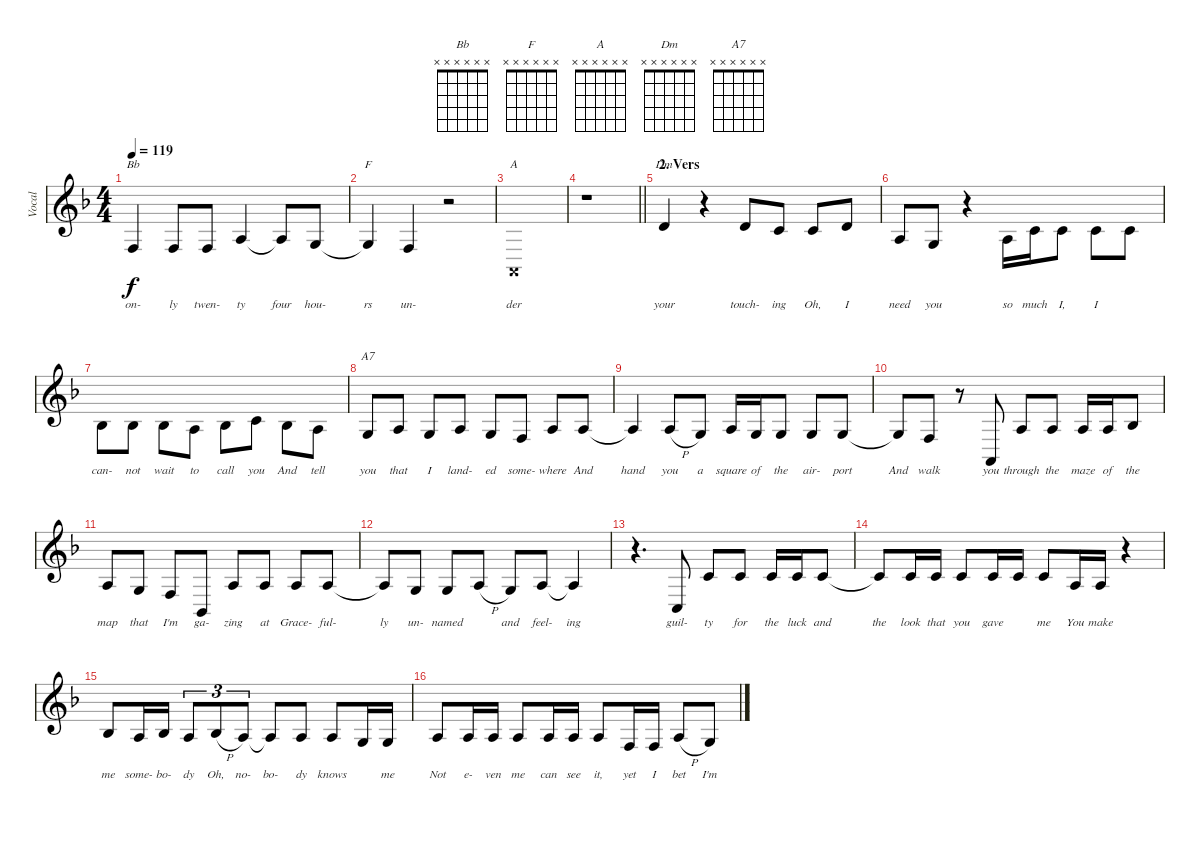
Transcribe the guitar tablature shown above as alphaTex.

\track ("Vocal" "Vocal") {instrument synthbrass1}
\staff {score}
\tuning (Eb4 Bb3 Gb3 Db3 Ab2 D2) {hide}
\chord ("Bb" x x x x x x)
\chord ("F" x x x x x x)
\chord ("A" x x x x x x)
\chord ("Dm" x x x x x x)
\chord ("A7" x x x x x x)
\ts (4 4)
\tempo 119
\clef g2
\ks dminor
4.4.4{ch "Bb" lyrics (0 "on-") lyrics (1 "") lyrics (2 "") lyrics (3 "") lyrics (4 "") dy f} 4.4.8{lyrics (0 "ly") lyrics (1 "") lyrics (2 "") lyrics (3 "") lyrics (4 "")} 4.4.8{lyrics (0 "twen-") lyrics (1 "") lyrics (2 "") lyrics (3 "") lyrics (4 "")} 3.3.4{lyrics (0 "ty") lyrics (1 "") lyrics (2 "") lyrics (3 "") lyrics (4 "")} 3.3{t}.8{lyrics (0 "four") lyrics (1 "") lyrics (2 "") lyrics (3 "") lyrics (4 "")} 1.3.8{lyrics (0 "hou-") lyrics (1 "") lyrics (2 "") lyrics (3 "") lyrics (4 "")} |
1.3{t}.4{ch "F" lyrics (0 "rs") lyrics (1 "") lyrics (2 "") lyrics (3 "") lyrics (4 "")} 4.4.4{lyrics (0 "un-") lyrics (1 "") lyrics (2 "") lyrics (3 "") lyrics (4 "")} r.2 |
1.5{x}.1{ch "A" lyrics (0 "der") lyrics (1 "") lyrics (2 "") lyrics (3 "") lyrics (4 "")} |
\barLineRight lightlight
r.1 |
\section ("" "2. Vers")
4.2.4{ch "Dm" lyrics (0 "your") lyrics (1 "") lyrics (2 "") lyrics (3 "") lyrics (4 "")} r.4 4.2.8{lyrics (0 "touch-") lyrics (1 "") lyrics (2 "") lyrics (3 "") lyrics (4 "")} 2.2.8{lyrics (0 "ing") lyrics (1 "") lyrics (2 "") lyrics (3 "") lyrics (4 "")} 2.2.8{lyrics (0 "Oh,") lyrics (1 "") lyrics (2 "") lyrics (3 "") lyrics (4 "")} 4.2.8{lyrics (0 "I") lyrics (1 "") lyrics (2 "") lyrics (3 "") lyrics (4 "")} |
3.3.8{lyrics (0 "need") lyrics (1 "") lyrics (2 "") lyrics (3 "") lyrics (4 "")} 1.3.8{lyrics (0 "you") lyrics (1 "") lyrics (2 "") lyrics (3 "") lyrics (4 "")} r.4 3.3.16{lyrics (0 "so") lyrics (1 "") lyrics (2 "") lyrics (3 "") lyrics (4 "") beam Down} 6.3.16{lyrics (0 "much") lyrics (1 "") lyrics (2 "") lyrics (3 "") lyrics (4 "") beam Down} 6.3.8{lyrics (0 "I,") lyrics (1 "") lyrics (2 "") lyrics (3 "") lyrics (4 "") beam Down} 6.3.8{lyrics (0 "I") lyrics (1 "") lyrics (2 "") lyrics (3 "") lyrics (4 "") beam Down} 6.3.8{lyrics (0 "") lyrics (1 "") lyrics (2 "") lyrics (3 "") lyrics (4 "") beam Down} |
4.3.8{lyrics (0 "can-") lyrics (1 "") lyrics (2 "") lyrics (3 "") lyrics (4 "") beam Down} 4.3.8{lyrics (0 "not") lyrics (1 "") lyrics (2 "") lyrics (3 "") lyrics (4 "") beam Down} 4.3.8{lyrics (0 "wait") lyrics (1 "") lyrics (2 "") lyrics (3 "") lyrics (4 "") beam Down} 3.3.8{lyrics (0 "to") lyrics (1 "") lyrics (2 "") lyrics (3 "") lyrics (4 "") beam Down} 4.3.8{lyrics (0 "call") lyrics (1 "") lyrics (2 "") lyrics (3 "") lyrics (4 "") beam Down} 6.3.8{lyrics (0 "you") lyrics (1 "") lyrics (2 "") lyrics (3 "") lyrics (4 "") beam Down} 4.3.8{lyrics (0 "And") lyrics (1 "") lyrics (2 "") lyrics (3 "") lyrics (4 "") beam Down} 3.3.8{lyrics (0 "tell") lyrics (1 "") lyrics (2 "") lyrics (3 "") lyrics (4 "") beam Down} |
1.3.8{ch "A7" lyrics (0 "you") lyrics (1 "") lyrics (2 "") lyrics (3 "") lyrics (4 "")} 3.3.8{lyrics (0 "that") lyrics (1 "") lyrics (2 "") lyrics (3 "") lyrics (4 "")} 1.3.8{lyrics (0 "I") lyrics (1 "") lyrics (2 "") lyrics (3 "") lyrics (4 "")} 3.3.8{lyrics (0 "land-") lyrics (1 "") lyrics (2 "") lyrics (3 "") lyrics (4 "")} 1.3.8{lyrics (0 "ed") lyrics (1 "") lyrics (2 "") lyrics (3 "") lyrics (4 "")} 4.4.8{lyrics (0 "some-") lyrics (1 "") lyrics (2 "") lyrics (3 "") lyrics (4 "")} 3.3.8{lyrics (0 "where") lyrics (1 "") lyrics (2 "") lyrics (3 "") lyrics (4 "")} 3.3.8{lyrics (0 "And") lyrics (1 "") lyrics (2 "") lyrics (3 "") lyrics (4 "")} |
3.3{t}.4{lyrics (0 "hand") lyrics (1 "") lyrics (2 "") lyrics (3 "") lyrics (4 "")} 3.3{h}.8{lyrics (0 "you") lyrics (1 "") lyrics (2 "") lyrics (3 "") lyrics (4 "")} 1.3.8{lyrics (0 "a") lyrics (1 "") lyrics (2 "") lyrics (3 "") lyrics (4 "")} 3.3.16{lyrics (0 "square") lyrics (1 "") lyrics (2 "") lyrics (3 "") lyrics (4 "")} 1.3.16{lyrics (0 "of") lyrics (1 "") lyrics (2 "") lyrics (3 "") lyrics (4 "")} 1.3.8{lyrics (0 "the") lyrics (1 "") lyrics (2 "") lyrics (3 "") lyrics (4 "")} 1.3.8{lyrics (0 "air-") lyrics (1 "") lyrics (2 "") lyrics (3 "") lyrics (4 "")} 1.3.8{lyrics (0 "port") lyrics (1 "") lyrics (2 "") lyrics (3 "") lyrics (4 "")} |
1.3{t}.8{lyrics (0 "And") lyrics (1 "") lyrics (2 "") lyrics (3 "") lyrics (4 "")} 4.4.8{lyrics (0 "walk") lyrics (1 "") lyrics (2 "") lyrics (3 "") lyrics (4 "")} r.8 1.5.8{lyrics (0 "you") lyrics (1 "") lyrics (2 "") lyrics (3 "") lyrics (4 "")} 3.3.8{lyrics (0 "through") lyrics (1 "") lyrics (2 "") lyrics (3 "") lyrics (4 "")} 3.3.8{lyrics (0 "the") lyrics (1 "") lyrics (2 "") lyrics (3 "") lyrics (4 "")} 3.3.16{lyrics (0 "maze") lyrics (1 "") lyrics (2 "") lyrics (3 "") lyrics (4 "")} 3.3.16{lyrics (0 "of") lyrics (1 "") lyrics (2 "") lyrics (3 "") lyrics (4 "")} 4.3.8{lyrics (0 "the") lyrics (1 "") lyrics (2 "") lyrics (3 "") lyrics (4 "")} |
3.3.8{lyrics (0 "map") lyrics (1 "") lyrics (2 "") lyrics (3 "") lyrics (4 "")} 1.3.8{lyrics (0 "that") lyrics (1 "") lyrics (2 "") lyrics (3 "") lyrics (4 "")} 4.4.8{lyrics (0 "I'm") lyrics (1 "") lyrics (2 "") lyrics (3 "") lyrics (4 "")} 2.5.8{lyrics (0 "ga-") lyrics (1 "") lyrics (2 "") lyrics (3 "") lyrics (4 "")} 3.3.8{lyrics (0 "zing") lyrics (1 "") lyrics (2 "") lyrics (3 "") lyrics (4 "")} 3.3.8{lyrics (0 "at") lyrics (1 "") lyrics (2 "") lyrics (3 "") lyrics (4 "")} 3.3.8{lyrics (0 "Grace-") lyrics (1 "") lyrics (2 "") lyrics (3 "") lyrics (4 "")} 3.3.8{lyrics (0 "ful-") lyrics (1 "") lyrics (2 "") lyrics (3 "") lyrics (4 "")} |
3.3{t}.8{lyrics (0 "ly") lyrics (1 "") lyrics (2 "") lyrics (3 "") lyrics (4 "")} 1.3.8{lyrics (0 "un-") lyrics (1 "") lyrics (2 "") lyrics (3 "") lyrics (4 "")} 1.3.8{lyrics (0 "named") lyrics (1 "") lyrics (2 "") lyrics (3 "") lyrics (4 "")} 3.3{h}.8{lyrics (0 "") lyrics (1 "") lyrics (2 "") lyrics (3 "") lyrics (4 "")} 1.3.8{lyrics (0 "and") lyrics (1 "") lyrics (2 "") lyrics (3 "") lyrics (4 "")} 3.3.8{lyrics (0 "feel-") lyrics (1 "") lyrics (2 "") lyrics (3 "") lyrics (4 "")} 3.3{t}.4{lyrics (0 "ing") lyrics (1 "") lyrics (2 "") lyrics (3 "") lyrics (4 "")} |
r.4{d} 4.5.8{lyrics (0 "guil-") lyrics (1 "") lyrics (2 "") lyrics (3 "") lyrics (4 "")} 2.2.8{lyrics (0 "ty") lyrics (1 "") lyrics (2 "") lyrics (3 "") lyrics (4 "")} 2.2.8{lyrics (0 "for") lyrics (1 "") lyrics (2 "") lyrics (3 "") lyrics (4 "")} 2.2.16{lyrics (0 "the") lyrics (1 "") lyrics (2 "") lyrics (3 "") lyrics (4 "")} 2.2.16{lyrics (0 "luck") lyrics (1 "") lyrics (2 "") lyrics (3 "") lyrics (4 "")} 2.2.8{lyrics (0 "and") lyrics (1 "") lyrics (2 "") lyrics (3 "") lyrics (4 "")} |
2.2{t}.8{lyrics (0 "the") lyrics (1 "") lyrics (2 "") lyrics (3 "") lyrics (4 "")} 2.2.16{lyrics (0 "look") lyrics (1 "") lyrics (2 "") lyrics (3 "") lyrics (4 "")} 2.2.16{lyrics (0 "that") lyrics (1 "") lyrics (2 "") lyrics (3 "") lyrics (4 "")} 2.2.8{lyrics (0 "you") lyrics (1 "") lyrics (2 "") lyrics (3 "") lyrics (4 "")} 2.2.16{lyrics (0 "gave") lyrics (1 "") lyrics (2 "") lyrics (3 "") lyrics (4 "")} 2.2.16{lyrics (0 "") lyrics (1 "") lyrics (2 "") lyrics (3 "") lyrics (4 "")} 2.2.8{lyrics (0 "me") lyrics (1 "") lyrics (2 "") lyrics (3 "") lyrics (4 "")} 3.3.16{lyrics (0 "You") lyrics (1 "") lyrics (2 "") lyrics (3 "") lyrics (4 "")} 3.3.16{lyrics (0 "make") lyrics (1 "") lyrics (2 "") lyrics (3 "") lyrics (4 "")} r.4 |
4.3.8{lyrics (0 "me") lyrics (1 "") lyrics (2 "") lyrics (3 "") lyrics (4 "") beam Up} 3.3.16{lyrics (0 "some-") lyrics (1 "") lyrics (2 "") lyrics (3 "") lyrics (4 "") beam Up} 4.3.16{lyrics (0 "bo-") lyrics (1 "") lyrics (2 "") lyrics (3 "") lyrics (4 "") beam Up} 3.3.8{tu (3 2) lyrics (0 "dy") lyrics (1 "") lyrics (2 "") lyrics (3 "") lyrics (4 "") beam Up} 4.3{h}.8{tu (3 2) lyrics (0 "Oh,") lyrics (1 "") lyrics (2 "") lyrics (3 "") lyrics (4 "") beam Up} 3.3.8{tu (3 2) lyrics (0 "no-") lyrics (1 "") lyrics (2 "") lyrics (3 "") lyrics (4 "") beam Up} 3.3{t}.8{lyrics (0 "bo-") lyrics (1 "") lyrics (2 "") lyrics (3 "") lyrics (4 "")} 3.3.8{lyrics (0 "dy") lyrics (1 "") lyrics (2 "") lyrics (3 "") lyrics (4 "")} 3.3.8{lyrics (0 "knows") lyrics (1 "") lyrics (2 "") lyrics (3 "") lyrics (4 "")} 1.3.16{lyrics (0 "") lyrics (1 "") lyrics (2 "") lyrics (3 "") lyrics (4 "")} 1.3.16{lyrics (0 "me") lyrics (1 "") lyrics (2 "") lyrics (3 "") lyrics (4 "")} |
3.3.8{lyrics (0 "Not") lyrics (1 "") lyrics (2 "") lyrics (3 "") lyrics (4 "")} 3.3.16{lyrics (0 "e-") lyrics (1 "") lyrics (2 "") lyrics (3 "") lyrics (4 "")} 3.3.16{lyrics (0 "ven") lyrics (1 "") lyrics (2 "") lyrics (3 "") lyrics (4 "")} 3.3.8{lyrics (0 "me") lyrics (1 "") lyrics (2 "") lyrics (3 "") lyrics (4 "")} 3.3.16{lyrics (0 "can") lyrics (1 "") lyrics (2 "") lyrics (3 "") lyrics (4 "")} 3.3.16{lyrics (0 "see") lyrics (1 "") lyrics (2 "") lyrics (3 "") lyrics (4 "")} 3.3.8{lyrics (0 "it,") lyrics (1 "") lyrics (2 "") lyrics (3 "") lyrics (4 "")} 4.4.16{lyrics (0 "yet") lyrics (1 "") lyrics (2 "") lyrics (3 "") lyrics (4 "")} 4.4.16{lyrics (0 "I") lyrics (1 "") lyrics (2 "") lyrics (3 "") lyrics (4 "")} 3.3{h}.8{lyrics (0 "bet") lyrics (1 "") lyrics (2 "") lyrics (3 "") lyrics (4 "")} 1.3.8{lyrics (0 "I'm") lyrics (1 "") lyrics (2 "") lyrics (3 "") lyrics (4 "")}
